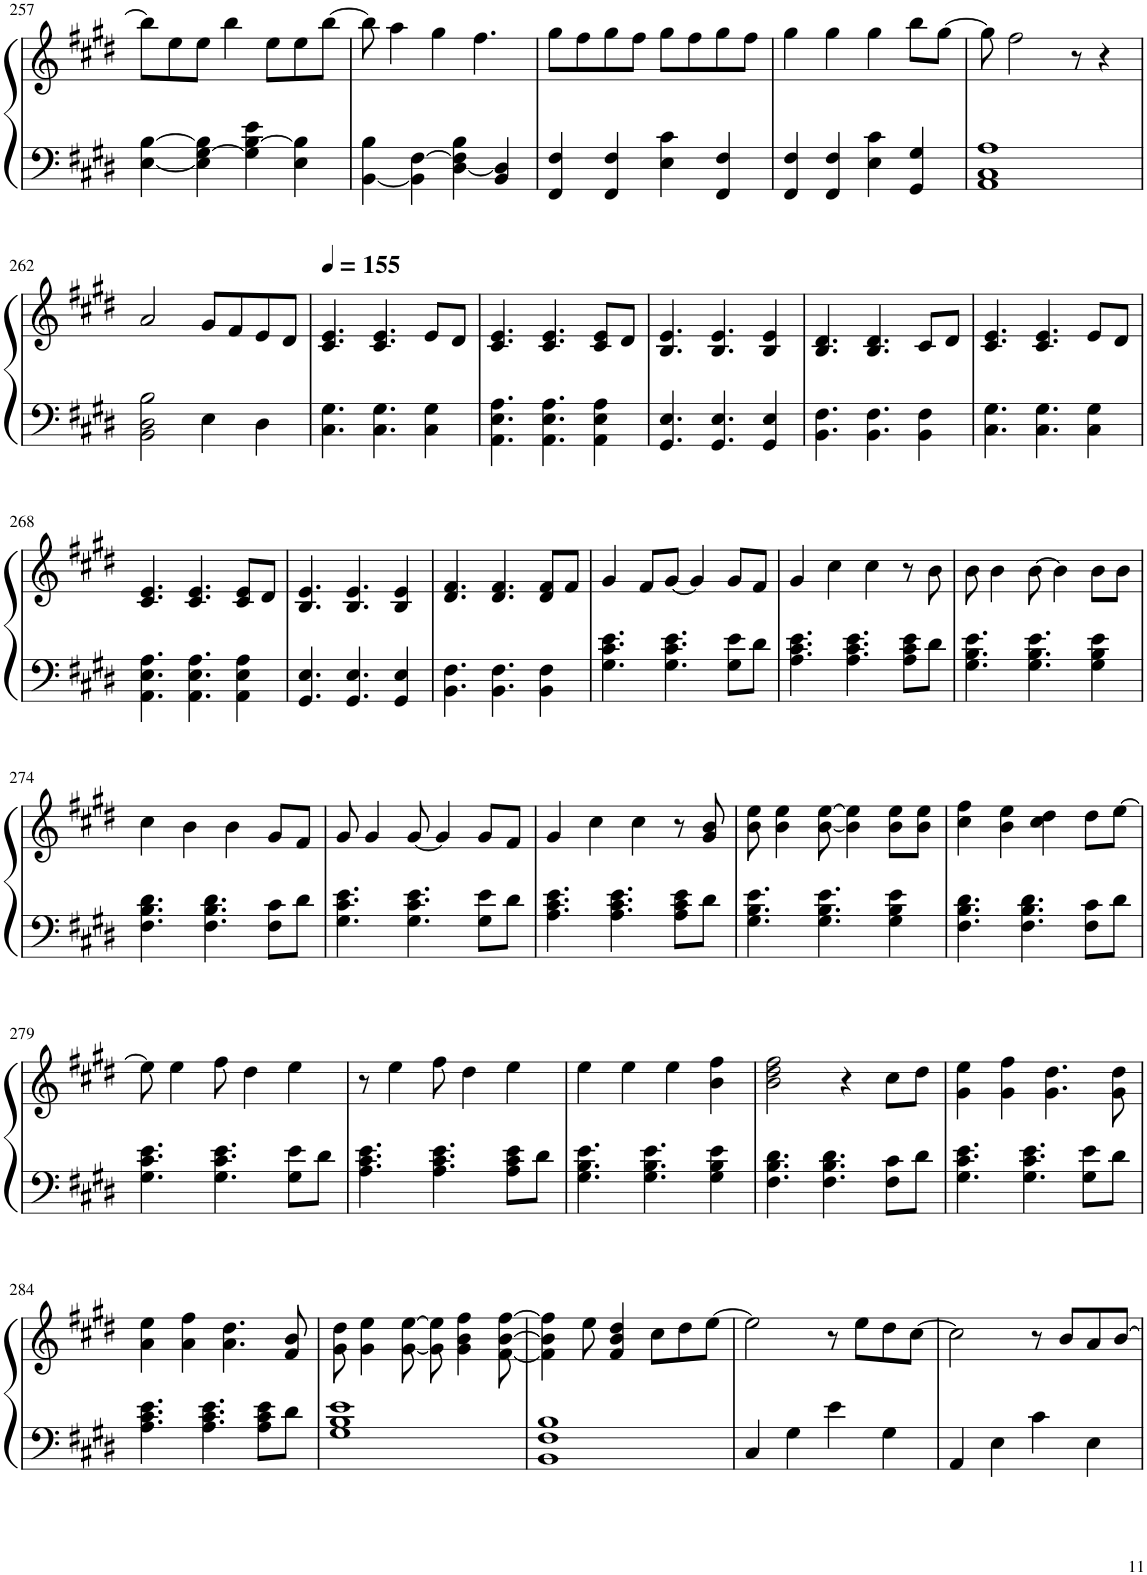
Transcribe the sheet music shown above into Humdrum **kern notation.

**kern	**kern
*part1	*part1
*staff2	*staff1
*I"Piano	*
*I'Pno.	*
!!LO:PB:g=z
*clefF4	*clefG2
*k[f#c#g#d#]	*k[f#c#g#d#]
*M4/4	*M4/4
=257	=257
[4E\ [4B\	8bb\L]
.	8ee\
4E\] [4G#\ 4B\]	8ee\J
.	4bb\
4G#\] [4B\ 4e\	.
.	8ee\L
4E\ 4B\]	8ee\
.	[8bb\J
=258	=258
[4BB\ 4B\	8bb\]
.	4aa\
4BB\] [4F#\	.
.	4gg#\
[4D#\ 4F#\] 4B\	.
.	4.ff#\
4BB/ 4D#/]	.
=259	=259
4FF#/ 4F#/	8gg#\L
.	8ff#\
4FF#/ 4F#/	8gg#\
.	8ff#\J
4E\ 4c#\	8gg#\L
.	8ff#\
4FF#/ 4F#/	8gg#\
.	8ff#\J
=260	=260
4FF#/ 4F#/	4gg#\
4FF#/ 4F#/	4gg#\
4E\ 4c#\	4gg#\
4GG#/ 4G#/	8bb\L
.	[8gg#\J
=261	=261
1AA 1C# 1A	8gg#\]
.	2ff#\
.	8r
.	4r
!!LO:LB:g=z
=262	=262
2BB\ 2D#\ 2B\	2a/
4E\	8g#/L
.	8f#/
4D#\	8e/
.	8d#/J
=263	=263
*	*MM155
4.C#\ 4.G#\	4.c#/ 4.e/
4.C#\ 4.G#\	4.c#/ 4.e/
4C#\ 4G#\	8e/L
.	8d#/J
=264	=264
4.AA\ 4.E\ 4.A\	4.c#/ 4.e/
4.AA\ 4.E\ 4.A\	4.c#/ 4.e/
4AA\ 4E\ 4A\	8c#/ 8e/L
.	8d#/J
=265	=265
4.GG#/ 4.E/	4.B/ 4.e/
4.GG#/ 4.E/	4.B/ 4.e/
4GG#/ 4E/	4B/ 4e/
=266	=266
4.BB\ 4.F#\	4.B/ 4.d#/
4.BB\ 4.F#\	4.B/ 4.d#/
4BB\ 4F#\	8c#/L
.	8d#/J
=267	=267
4.C#\ 4.G#\	4.c#/ 4.e/
4.C#\ 4.G#\	4.c#/ 4.e/
4C#\ 4G#\	8e/L
.	8d#/J
!!LO:LB:g=z
=268	=268
4.AA\ 4.E\ 4.A\	4.c#/ 4.e/
4.AA\ 4.E\ 4.A\	4.c#/ 4.e/
4AA\ 4E\ 4A\	8c#/ 8e/L
.	8d#/J
=269	=269
4.GG#/ 4.E/	4.B/ 4.e/
4.GG#/ 4.E/	4.B/ 4.e/
4GG#/ 4E/	4B/ 4e/
=270	=270
4.BB\ 4.F#\	4.d#/ 4.f#/
4.BB\ 4.F#\	4.d#/ 4.f#/
4BB\ 4F#\	8d#/ 8f#/L
.	8f#/J
=271	=271
4.G#\ 4.c#\ 4.e\	4g#/
.	8f#/L
4.G#\ 4.c#\ 4.e\	[8g#/J
.	4g#/]
8G#\ 8e\L	8g#/L
8d#\J	8f#/J
=272	=272
4.A\ 4.c#\ 4.e\	4g#/
.	4cc#\
4.A\ 4.c#\ 4.e\	.
.	4cc#\
8A\ 8c#\ 8e\L	8r
8d#\J	8b\
=273	=273
4.G#\ 4.B\ 4.e\	8b\
.	4b\
4.G#\ 4.B\ 4.e\	[8b\
.	4b\]
4G#\ 4B\ 4e\	8b\L
.	8b\J
!!LO:LB:g=z
=274	=274
4.F#\ 4.B\ 4.d#\	4cc#\
.	4b\
4.F#\ 4.B\ 4.d#\	.
.	4b\
8F#\ 8c#\L	8g#/L
8d#\J	8f#/J
=275	=275
4.G#\ 4.c#\ 4.e\	8g#/
.	4g#/
4.G#\ 4.c#\ 4.e\	[8g#/
.	4g#/]
8G#\ 8e\L	8g#/L
8d#\J	8f#/J
=276	=276
4.A\ 4.c#\ 4.e\	4g#/
.	4cc#\
4.A\ 4.c#\ 4.e\	.
.	4cc#\
8A\ 8c#\ 8e\L	8r
8d#\J	8g#/ 8b/
=277	=277
4.G#\ 4.B\ 4.e\	8b\ 8ee\
.	4b\ 4ee\
4.G#\ 4.B\ 4.e\	[8b\ [8ee\
.	4b\] 4ee\]
4G#\ 4B\ 4e\	8b\ 8ee\L
.	8b\ 8ee\J
=278	=278
4.F#\ 4.B\ 4.d#\	4cc#\ 4ff#\
.	4b\ 4ee\
4.F#\ 4.B\ 4.d#\	.
.	4cc#\ 4dd#\
8F#\ 8c#\L	8dd#\L
8d#\J	[8ee\J
!!LO:LB:g=z
=279	=279
4.G#\ 4.c#\ 4.e\	8ee\]
.	4ee\
4.G#\ 4.c#\ 4.e\	8ff#\
.	4dd#\
8G#\ 8e\L	4ee\
8d#\J	.
=280	=280
4.A\ 4.c#\ 4.e\	8r
.	4ee\
4.A\ 4.c#\ 4.e\	8ff#\
.	4dd#\
8A\ 8c#\ 8e\L	4ee\
8d#\J	.
=281	=281
4.G#\ 4.B\ 4.e\	4ee\
.	4ee\
4.G#\ 4.B\ 4.e\	.
.	4ee\
4G#\ 4B\ 4e\	4b\ 4ff#\
=282	=282
4.F#\ 4.B\ 4.d#\	2b\ 2dd#\ 2ff#\
4.F#\ 4.B\ 4.d#\	.
.	4r
8F#\ 8c#\L	8cc#\L
8d#\J	8dd#\J
=283	=283
4.G#\ 4.c#\ 4.e\	4g#\ 4ee\
.	4g#\ 4ff#\
4.G#\ 4.c#\ 4.e\	.
.	4.g#\ 4.dd#\
8G#\ 8e\L	.
8d#\J	8g#\ 8dd#\
!!LO:LB:g=z
=284	=284
4.A\ 4.c#\ 4.e\	4a\ 4ee\
.	4a\ 4ff#\
4.A\ 4.c#\ 4.e\	.
.	4.a\ 4.dd#\
8A\ 8c#\ 8e\L	.
8d#\J	8f#/ 8b/
=285	=285
1G# 1B 1e	8g#\ 8dd#\
.	4g#\ 4ee\
.	[8g#\ [8ee\
.	8g#\] 8ee\]
.	4g#\ 4b\ 4ff#\
.	[8f#\ [8b\ [8ff#\
=286	=286
1BB 1F# 1B	4f#\] 4b\] 4ff#\]
.	8ee\
.	4f#/ 4b/ 4dd#/
.	8cc#\L
.	8dd#\
.	[8ee\J
=287	=287
4C#/	2ee\]
4G#\	.
4e\	8r
.	8ee\L
4G#\	8dd#\
.	[8cc#\J
=288	=288
4AA/	2cc#\]
4E\	.
4c#\	8r
.	8b/L
4E\	8a/
.	[8b/J
=	=
*-	*-
